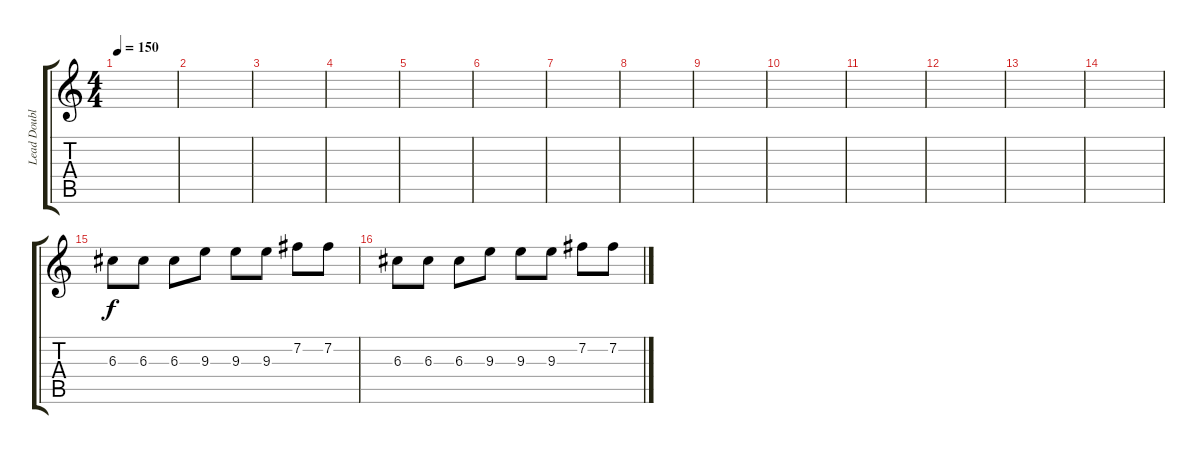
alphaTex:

\track ("Lead Double" "Lead Doubl") {instrument overdrivenguitar}
\staff {score tabs}
\tuning (E4 B3 G3 D3 A2 D2) {hide}
\ts (4 4)
\tempo 150
\clef g2
\ks c
|
|
|
|
|
|
|
|
|
|
|
|
|
|
6.3.8 6.3.8 6.3.8 9.3.8 9.3.8 9.3.8 7.2.8 7.2.8 |
6.3.8 6.3.8 6.3.8 9.3.8 9.3.8 9.3.8 7.2.8 7.2.8
